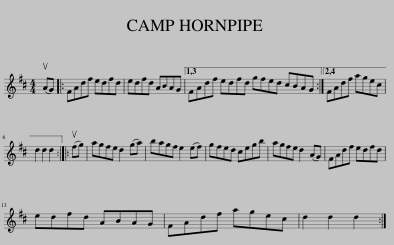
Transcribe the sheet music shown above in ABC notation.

X:1
L:1/8
M:4/4
I:linebreak $
K:D
V:1 treble
V:1
 (uAG) |: FAdf edfd | edfd ABAG |1,3 FAdf edfd gfed cBAG :|2,4 FAdf agec |$ %5
 d2 d2 d2 :: (ufg) | agfe d2 (ga) | bagf e2 (ef) | gfed cegb | %10
 agfe d2 (AG) | FAdf edfd |$ edfd ABAG | FAdf agec | d2 d2 d2 :| %15
